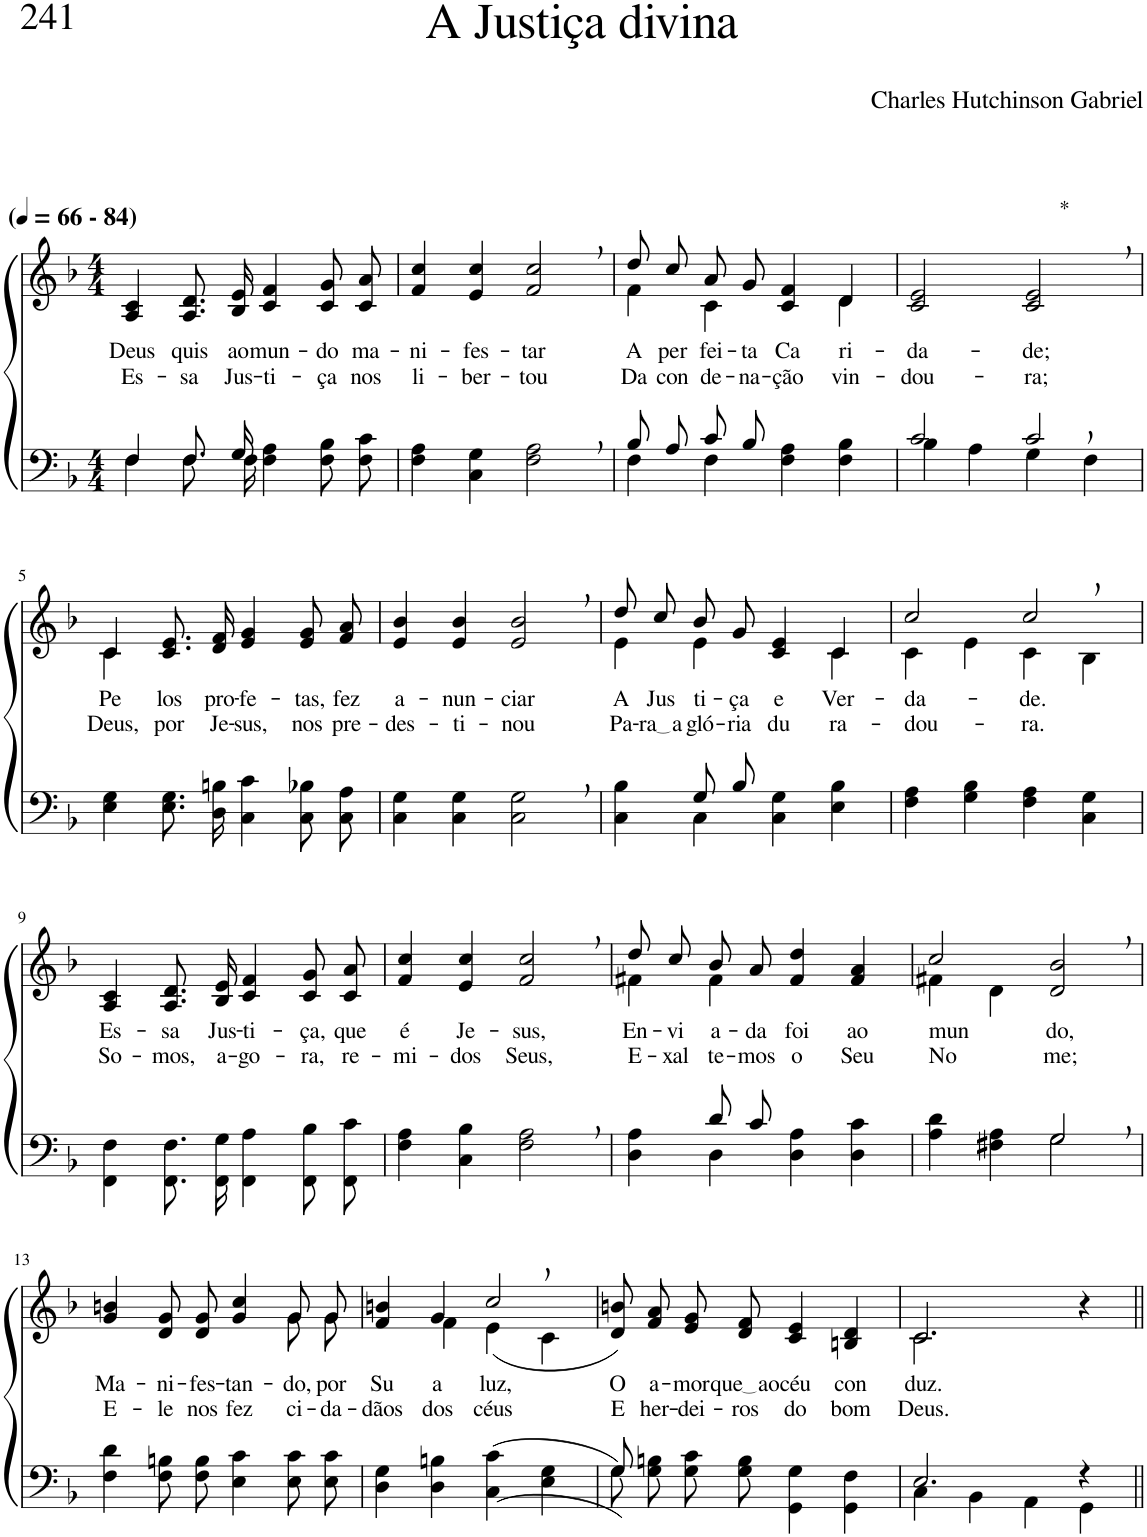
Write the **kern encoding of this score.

**kern	**kern	**text	**text
*part2	*part1	*part1	*part1
*staff2	*staff1	*staff1	*staff1
*I"Parte III e IV	*I"Parte I e II	*	*
*clefF4	*clefG2	*	*
*k[b-]	*k[b-]	*	*
*M4/4	*M4/4	*	*
*MM66	*MM66	*	*
=1	=1	=1	=1
*^	*	*	*
!	!	!LO:TX:a:B:t=(	!	!
!	!	!LO:TX:a:B:t=- 84)	!	!
!	!	!	!LO:LY:b	!LO:LY:b
4F\	4F/	4A/ 4c/	Deus	Es-
!	!	!	!LO:LY:b	!LO:LY:b
8.F\L	8.F/L	8.A/ 8.d/L	quis	-sa
!	!	!	!LO:LY:b	!LO:LY:b
16F\Jk	16G/Jk	16B-/ 16e/Jk	ao	Jus-
!	!	!	!LO:LY:b	!LO:LY:b
4F\ 4A\	2ryy	4c/ 4f/	mun-	-ti-
!	!	!	!LO:LY:b	!LO:LY:b
8F\ 8B-\L	.	8c/ 8g/L	-do	-ça
!	!	!	!LO:LY:b	!LO:LY:b
8F\ 8c\J	.	8c/ 8a/J	ma-	nos
*v	*v	*	*	*
=2	=2	=2	=2
!	!	!LO:LY:b	!LO:LY:b
4F\ 4A\	4f/ 4cc/	-ni-	li-
!	!	!LO:LY:b	!LO:LY:b
4C\ 4G\	4e/ 4cc/	-fes-	-ber-
!	!	!LO:LY:b	!LO:LY:b
2F\, 2A\,	2f/, 2cc/,	-tar	-tou
=3	=3	=3	=3
*^	*^	*	*
!	!	!	!	!LO:LY:b	!LO:LY:b
8B-/L	4F\	8dd/L	4f\	A	Da
!	!	!	!	!LO:LY:b	!LO:LY:b
8A/J	.	8cc/J	.	per-	con-
!	!	!	!	!LO:LY:b	!LO:LY:b
8c/L	4F\	8a/L	4c\	-fei-	-de-
!	!	!	!	!LO:LY:b	!LO:LY:b
8B-/J	.	8g/J	.	-ta	-na-
!	!	!	!	!LO:LY:b	!LO:LY:b
2ryy	4F\ 4A\	4c/ 4f/	4ryy	Ca-	-ção
!	!	!	!	!LO:LY:b	!LO:LY:b
.	4F\ 4B-\	4d/	4d\	-ri-	vin-
=4	=4	=4	=4	=4	=4
!	!	!	!	!LO:LY:b	!LO:LY:b
*	*	*v	*v	*	*
2c/	4B-\	2c/ 2e/	-da-	-dou-
.	4A\	.	.	.
!	!	!LO:TX:a:t=*	!	!
!	!	!	!LO:LY:b	!LO:LY:b
2c,/	4G\	2c/, 2e/,	-de;	-ra;
.	4F\	.	.	.
!!LO:LB:g=z
=5	=5	=5	=5	=5
*	*	*^	*	*
!	!	!	!	!LO:LY:b	!LO:LY:b
*v	*v	*	*	*	*
4E\ 4G\	4c/	4c\	Pe-	Deus,
!	!	!	!LO:LY:b	!LO:LY:b
8.E\ 8.G\L	8.c/ 8.e/L	2.ryy	-los	por
!	!	!	!LO:LY:b	!LO:LY:b
16D\ 16Bn\Jk	16d/ 16f/Jk	.	pro-	Je-
!	!	!	!LO:LY:b	!LO:LY:b
4C\ 4c\	4e/ 4g/	.	-fe-	-sus,
!	!	!	!LO:LY:b	!LO:LY:b
8C\ 8B-X\L	8e/ 8g/L	.	-tas,	nos
!	!	!	!LO:LY:b	!LO:LY:b
8C\ 8A\J	8f/ 8a/J	.	fez	pre-
*	*v	*v	*	*
=6	=6	=6	=6
!	!	!LO:LY:b	!LO:LY:b
4C\ 4G\	4e/ 4b-/	a-	-des-
!	!	!LO:LY:b	!LO:LY:b
4C\ 4G\	4e/ 4b-/	-nun-	-ti-
!	!	!LO:LY:b	!LO:LY:b
2C\, 2G\,	2e/, 2b-/,	-ciar	-nou
=7	=7	=7	=7
*^	*^	*	*
!	!	!	!	!LO:LY:b	!LO:LY:b
4ryy	4C\ 4B-\	8dd/L	4e\	A	Pa-
!	!	!	!	!LO:LY:b	!LO:LY:b
.	.	8cc/J	.	Jus-	ra a
!	!	!	!	!LO:LY:b	!LO:LY:b
8G/L	4C\	8b-/L	4e\	-ti-	gló-
!	!	!	!	!LO:LY:b	!LO:LY:b
8B-/J	.	8g/J	.	-ça	-ria
!	!	!	!	!LO:LY:b	!LO:LY:b
2ryy	4C\ 4G\	4c/ 4e/	4ryy	e	du-
!	!	!	!	!LO:LY:b	!LO:LY:b
.	4E\ 4B-\	4c/	4c\	Ver-	-ra-
=8	=8	=8	=8	=8	=8
!	!	!	!	!LO:LY:b	!LO:LY:b
*v	*v	*	*	*	*
4F\ 4A\	2cc/	4c\	-da-	-dou-
4G\ 4B-\	.	4e\	.	.
!	!	!	!LO:LY:b	!LO:LY:b
4F\ 4A\	2cc,/	4c\	-de.	-ra.
4C\ 4G\	.	4B-\	.	.
!!LO:LB:g=z
=9	=9	=9	=9	=9
!	!	!	!LO:LY:b	!LO:LY:b
*	*v	*v	*	*
4FF\ 4F\	4A/ 4c/	-Es-	So-
!	!	!LO:LY:b	!LO:LY:b
8.FF/ 8.F/L	8.A/ 8.d/L	-sa	-mos,
!	!	!LO:LY:b	!LO:LY:b
16FF/ 16G/Jk	16B-/ 16e/Jk	Jus-	a-
!	!	!LO:LY:b	!LO:LY:b
4FF\ 4A\	4c/ 4f/	-ti-	-go-
!	!	!LO:LY:b	!LO:LY:b
8FF\ 8B-\L	8c/ 8g/L	-ça,	-ra,
!	!	!LO:LY:b	!LO:LY:b
8FF\ 8c\J	8c/ 8a/J	que	re-
=10	=10	=10	=10
!	!	!LO:LY:b	!LO:LY:b
4F\ 4A\	4f/ 4cc/	é	-mi-
!	!	!LO:LY:b	!LO:LY:b
4C\ 4B-\	4e/ 4cc/	Je-	-dos
!	!	!LO:LY:b	!LO:LY:b
2F\, 2A\,	2f/, 2cc/,	-sus,	Seus,
=11	=11	=11	=11
*^	*^	*	*
!	!	!	!	!LO:LY:b	!LO:LY:b
4ryy	4D\ 4A\	8dd/L	4f#X\	En-	E-
!	!	!	!	!LO:LY:b	!LO:LY:b
.	.	8cc/J	.	-vi-	-xal-
!	!	!	!	!LO:LY:b	!LO:LY:b
8d/L	4D\	8b-/L	4f#\	-a-	-te-
!	!	!	!	!LO:LY:b	!LO:LY:b
8c/J	.	8a/J	.	-da	-mos
!	!	!	!	!LO:LY:b	!LO:LY:b
2ryy	4D\ 4A\	4f#/ 4dd/	2ryy	foi	o
!	!	!	!	!LO:LY:b	!LO:LY:b
.	4D\ 4c\	4f#/ 4a/	.	ao	Seu
=12	=12	=12	=12	=12	=12
!	!	!	!	!LO:LY:b	!LO:LY:b
4A\ 4d\	2ryy	2cc/	4f#X\	mun-	No-
4F#X\ 4A\	.	.	4d\	.	.
!	!	!	!	!LO:LY:b	!LO:LY:b
2G,\	2G/	2d/, 2b-/,	2ryy	-do,	-me;
!!LO:LB:g=z	!!
=13	=13	=13	=13	=13	=13
!	!	!	!	!LO:LY:b	!LO:LY:b
*v	*v	*	*	*	*
4F\ 4d\	2.ryy	4g/ 4bn/	Ma-	E-
!	!	!	!LO:LY:b	!LO:LY:b
8F\ 8Bn\L	.	8d/ 8g/L	-ni-	-le
!	!	!	!LO:LY:b	!LO:LY:b
8F\ 8B\J	.	8d/ 8g/J	-fes-	nos
!	!	!	!LO:LY:b	!LO:LY:b
4E\ 4c\	.	4g/ 4cc/	-tan-	fez
!	!	!	!	!LO:LY:b
!	!	!	!LO:LY:b	!
8E\ 8c\L	8g\L	8g/L	-do,	ci-
!	!	!	!	!LO:LY:b
!	!	!	!LO:LY:b	!
8E\ 8c\J	8g\J	8g/J	por	-da-
=14	=14	=14	=14	=14
!	!	!	!LO:LY:b	!LO:LY:b
4D\ 4G\	4f/ 4bn/	4ryy	Su-	-dãos
!	!	!	!LO:LY:b	!LO:LY:b
4D\ 4Bn\	4g/	4f\	-a	dos
!	!	!	!LO:LY:b	!LO:LY:b
((4C\ 4c\	2cc,/	(4e\	luz,	céus
4E\ 4G\	.	4c\	.	.
=15	=15	=15	=15	=15
*^	*	*	*	*
!	!	!	!	!LO:LY:b	!LO:LY:b
*	*	*v	*v	*	*
8G/))	8G\L	8d/ 8bn/L)	O	E
!	!	!	!LO:LY:b	!LO:LY:b
2..ryy	8G\ 8Bn\J	8f/ 8a/J	a-	her-
!	!	!	!LO:LY:b	!LO:LY:b
.	8G\ 8c\L	8e/ 8g/L	-mor	-dei-
!	!	!	!LO:LY:b	!LO:LY:b
.	8G\ 8B\J	8d/ 8f/J	que ao	-ros
!	!	!	!LO:LY:b	!LO:LY:b
.	4GG\ 4G\	4c/ 4e/	céu	do
!	!	!	!LO:LY:b	!LO:LY:b
.	4GG\ 4F\	4Bn/ 4d/	con-	bom
=16	=16	=16	=16	=16
*	*	*^	*	*
!	!	!	!	!LO:LY:b	!LO:LY:b
2.E/	4C\	2.c/	2.c\	-duz.	Deus.
.	4BB-\	.	.	.	.
.	4AA\	.	.	.	.
4r	4GG\	4r	4ryy	.	.
*v	*v	*	*	*	*
*	*v	*v	*	*
=||	=||	=||	=||
*-	*-	*-	*-
